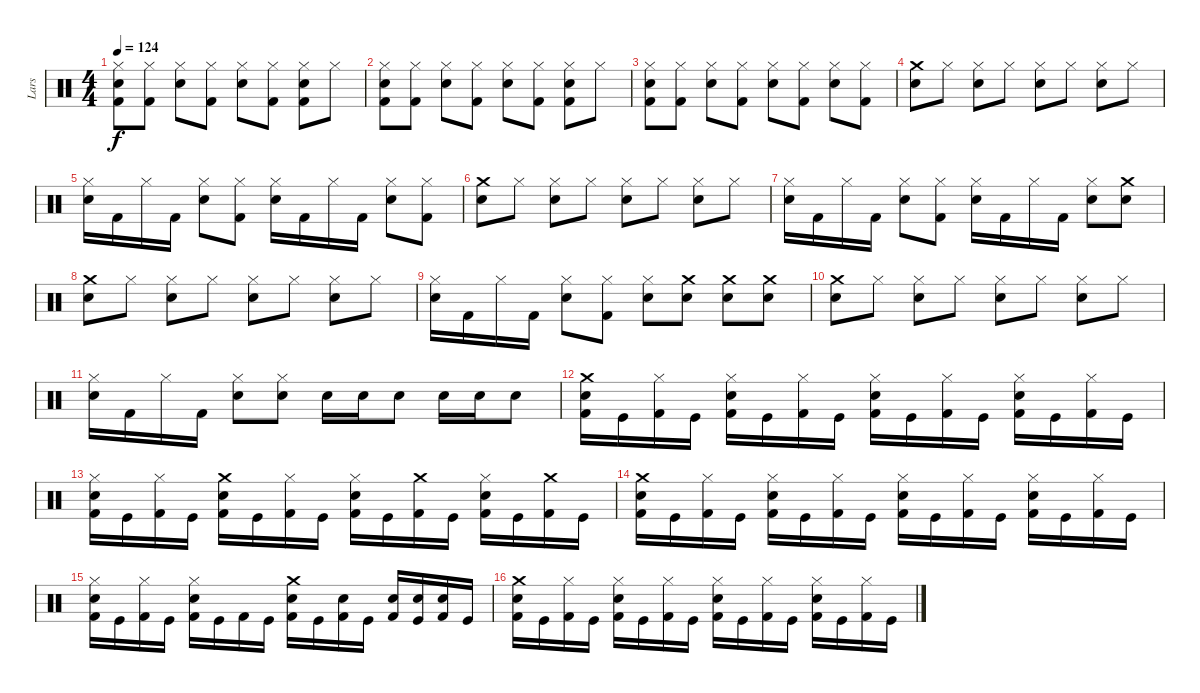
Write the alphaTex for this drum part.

\track ("Lars" "Lars") {instrument percussion}
\staff {score}
\articulation defaults
\ts (4 4)
\tempo 124
\clef neutral
\ks c
("Kick (hit) 2" "Snare (hit) 2" "Hi-Hat (closed)").8{dy f} ("Hi-Hat (closed)" "Kick (hit) 2").8 ("Snare (hit) 2" "Hi-Hat (closed)").8 ("Kick (hit) 2" "Hi-Hat (closed)").8 ("Hi-Hat (closed)" "Snare (hit) 2").8 ("Kick (hit) 2" "Hi-Hat (closed)").8 ("Kick (hit) 2" "Hi-Hat (closed)" "Snare (hit) 2").8 "Hi-Hat (closed)".8 |
("Kick (hit) 2" "Snare (hit) 2" "Hi-Hat (closed)").8 ("Hi-Hat (closed)" "Kick (hit) 2").8 ("Snare (hit) 2" "Hi-Hat (closed)").8 ("Kick (hit) 2" "Hi-Hat (closed)").8 ("Hi-Hat (closed)" "Snare (hit) 2").8 ("Kick (hit) 2" "Hi-Hat (closed)").8 ("Kick (hit) 2" "Hi-Hat (closed)" "Snare (hit) 2").8 "Hi-Hat (closed)".8 |
("Kick (hit) 2" "Snare (hit) 2" "Hi-Hat (closed)").8 ("Hi-Hat (closed)" "Kick (hit) 2").8 ("Snare (hit) 2" "Hi-Hat (closed)").8 ("Kick (hit) 2" "Hi-Hat (closed)").8 ("Hi-Hat (closed)" "Snare (hit) 2").8 ("Kick (hit) 2" "Hi-Hat (closed)").8 ("Hi-Hat (closed)" "Snare (hit) 2").8 ("Kick (hit) 2" "Hi-Hat (closed)").8 |
("Crash medium (hit)" "Snare (hit) 2").8 "Hi-Hat (closed)".8 ("Snare (hit) 2" "Hi-Hat (closed)").8 "Hi-Hat (closed)".8 ("Snare (hit) 2" "Hi-Hat (closed)").8 "Hi-Hat (closed)".8 ("Snare (hit) 2" "Hi-Hat (closed)").8 "Hi-Hat (closed)".8 |
("Snare (hit) 2" "Hi-Hat (closed)").16 "Kick (hit) 2".16 "Hi-Hat (closed)".16 "Kick (hit) 2".16 ("Snare (hit) 2" "Hi-Hat (closed)").8 ("Kick (hit) 2" "Hi-Hat (closed)").8 ("Snare (hit) 2" "Hi-Hat (closed)").16 "Kick (hit) 2".16 "Hi-Hat (closed)".16 "Kick (hit) 2".16 ("Snare (hit) 2" "Hi-Hat (closed)").8 ("Kick (hit) 2" "Hi-Hat (closed)").8 |
("Crash medium (hit)" "Snare (hit) 2").8 "Hi-Hat (closed)".8 ("Snare (hit) 2" "Hi-Hat (closed)").8 "Hi-Hat (closed)".8 ("Snare (hit) 2" "Hi-Hat (closed)").8 "Hi-Hat (closed)".8 ("Snare (hit) 2" "Hi-Hat (closed)").8 "Hi-Hat (closed)".8 |
("Snare (hit) 2" "Hi-Hat (closed)").16 "Kick (hit) 2".16 "Hi-Hat (closed)".16 "Kick (hit) 2".16 ("Snare (hit) 2" "Hi-Hat (closed)").8 ("Kick (hit) 2" "Hi-Hat (closed)").8 ("Snare (hit) 2" "Hi-Hat (closed)").16 "Kick (hit) 2".16 "Hi-Hat (closed)".16 "Kick (hit) 2".16 ("Snare (hit) 2" "Hi-Hat (closed)").8 ("Snare (hit) 2" "Crash medium (hit)").8 |
("Crash medium (hit)" "Snare (hit) 2").8 "Hi-Hat (closed)".8 ("Snare (hit) 2" "Hi-Hat (closed)").8 "Hi-Hat (closed)".8 ("Snare (hit) 2" "Hi-Hat (closed)").8 "Hi-Hat (closed)".8 ("Snare (hit) 2" "Hi-Hat (closed)").8 "Hi-Hat (closed)".8 |
("Snare (hit) 2" "Hi-Hat (closed)").16 "Kick (hit) 2".16 "Hi-Hat (closed)".16 "Kick (hit) 2".16 ("Snare (hit) 2" "Hi-Hat (closed)").8 ("Kick (hit) 2" "Hi-Hat (closed)").8 ("Hi-Hat (closed)" "Snare (hit) 2").8 ("Crash medium (hit)" "Snare (hit) 2").8 ("Crash medium (hit)" "Snare (hit) 2").8 ("Crash medium (hit)" "Snare (hit) 2").8 |
("Crash medium (hit)" "Snare (hit) 2").8 "Hi-Hat (closed)".8 ("Snare (hit) 2" "Hi-Hat (closed)").8 "Hi-Hat (closed)".8 ("Snare (hit) 2" "Hi-Hat (closed)").8 "Hi-Hat (closed)".8 ("Snare (hit) 2" "Hi-Hat (closed)").8 "Hi-Hat (closed)".8 |
("Hi-Hat (closed)" "Snare (hit) 2").16 "Kick (hit) 2".16 "Hi-Hat (closed)".16 "Kick (hit) 2".16 ("Snare (hit) 2" "Hi-Hat (closed)").8 ("Hi-Hat (closed)" "Snare (hit) 2").8 "Snare (hit) 2".16 "Snare (hit) 2".16 "Snare (hit) 2".8 "Snare (hit) 2".16 "Snare (hit) 2".16 "Snare (hit) 2".8 |
("Snare (hit) 2" "Crash medium (hit)" "Kick (hit) 2").16 "Kick (hit)".16 ("Hi-Hat (closed)" "Kick (hit) 2").16 "Kick (hit)".16 ("Snare (hit) 2" "Hi-Hat (closed)" "Kick (hit) 2").16 "Kick (hit)".16 ("Hi-Hat (closed)" "Kick (hit) 2").16 "Kick (hit)".16 ("Snare (hit) 2" "Hi-Hat (closed)" "Kick (hit) 2").16 "Kick (hit)".16 ("Hi-Hat (closed)" "Kick (hit) 2").16 "Kick (hit)".16 ("Snare (hit) 2" "Hi-Hat (closed)" "Kick (hit) 2").16 "Kick (hit)".16 ("Hi-Hat (closed)" "Kick (hit) 2").16 "Kick (hit)".16 |
("Snare (hit) 2" "Hi-Hat (closed)" "Kick (hit) 2").16 "Kick (hit)".16 ("Hi-Hat (closed)" "Kick (hit) 2").16 "Kick (hit)".16 ("Crash medium (hit)" "Snare (hit) 2" "Kick (hit) 2").16 "Kick (hit)".16 ("Hi-Hat (closed)" "Kick (hit) 2").16 "Kick (hit)".16 ("Snare (hit) 2" "Hi-Hat (closed)" "Kick (hit) 2").16 "Kick (hit)".16 ("Crash medium (hit)" "Kick (hit) 2").16 "Kick (hit)".16 ("Snare (hit) 2" "Hi-Hat (closed)" "Kick (hit) 2").16 "Kick (hit)".16 ("Crash medium (hit)" "Kick (hit) 2").16 "Kick (hit)".16 |
("Snare (hit) 2" "Crash medium (hit)" "Kick (hit) 2").16 "Kick (hit)".16 ("Hi-Hat (closed)" "Kick (hit) 2").16 "Kick (hit)".16 ("Snare (hit) 2" "Hi-Hat (closed)" "Kick (hit) 2").16 "Kick (hit)".16 ("Hi-Hat (closed)" "Kick (hit) 2").16 "Kick (hit)".16 ("Snare (hit) 2" "Hi-Hat (closed)" "Kick (hit) 2").16 "Kick (hit)".16 ("Hi-Hat (closed)" "Kick (hit) 2").16 "Kick (hit)".16 ("Snare (hit) 2" "Hi-Hat (closed)" "Kick (hit) 2").16 "Kick (hit)".16 ("Hi-Hat (closed)" "Kick (hit) 2").16 "Kick (hit)".16 |
("Snare (hit) 2" "Hi-Hat (closed)" "Kick (hit) 2").16 "Kick (hit)".16 ("Hi-Hat (closed)" "Kick (hit) 2").16 "Kick (hit)".16 ("Snare (hit) 2" "Hi-Hat (closed)" "Kick (hit) 2").16 "Kick (hit)".16 "Kick (hit) 2".16 "Kick (hit)".16 ("Snare (hit) 2" "Crash medium (hit)" "Kick (hit) 2").16 "Kick (hit)".16 ("Snare (hit) 2" "Kick (hit) 2").16 "Kick (hit)".16 ("Snare (hit) 2" "Kick (hit) 2").16 ("Snare (hit) 2" "Kick (hit)").16 ("Snare (hit) 2" "Kick (hit) 2").16 "Kick (hit)".16 |
("Snare (hit) 2" "Crash medium (hit)" "Kick (hit) 2").16 "Kick (hit)".16 ("Hi-Hat (closed)" "Kick (hit) 2").16 "Kick (hit)".16 ("Snare (hit) 2" "Hi-Hat (closed)" "Kick (hit) 2").16 "Kick (hit)".16 ("Hi-Hat (closed)" "Kick (hit) 2").16 "Kick (hit)".16 ("Snare (hit) 2" "Hi-Hat (closed)" "Kick (hit) 2").16 "Kick (hit)".16 ("Hi-Hat (closed)" "Kick (hit) 2").16 "Kick (hit)".16 ("Snare (hit) 2" "Hi-Hat (closed)" "Kick (hit) 2").16 "Kick (hit)".16 ("Hi-Hat (closed)" "Kick (hit) 2").16 "Kick (hit)".16
